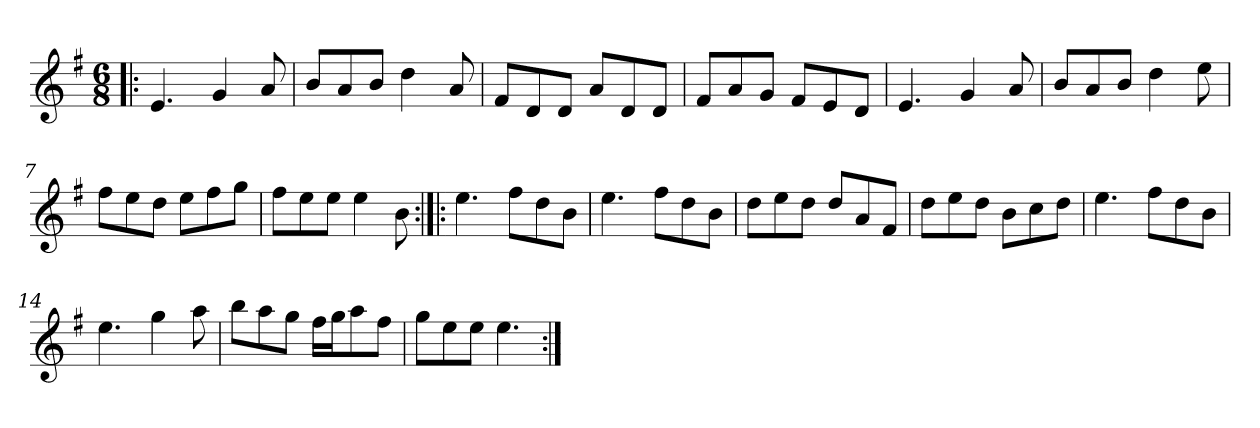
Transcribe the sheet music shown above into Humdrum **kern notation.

**kern
*part1
*staff1
*clefG2
*k[f#]
*e:
*M6/8
=1!|:
4.e/
4g/
8a/
=2
8b/L
8a/
8b/J
4dd\
8a/
=3
8f#/L
8d/
8d/J
8a/L
8d/
8d/J
=4
8f#/L
8a/
8g/J
8f#/L
8e/
8d/J
=5
4.e/
4g/
8a/
=6
8b/L
8a/
8b/J
4dd\
8ee\
=7
8ff#\L
8ee\
8dd\J
8ee\L
8ff#\
8gg\J
=8
8ff#\L
8ee\
8ee\J
4ee\
8b\
!!LO:LB:g=z
=9:|!|:
4.ee\
8ff#\L
8dd\
8b\J
=10
4.ee\
8ff#\L
8dd\
8b\J
=11
8dd\L
8ee\
8dd\J
8dd/L
8a/
8f#/J
=12
8dd\L
8ee\
8dd\J
8b\L
8cc\
8dd\J
=13
4.ee\
8ff#\L
8dd\
8b\J
=14
4.ee\
4gg\
8aa\
=15
8bb\L
8aa\
8gg\J
16ff#\LL
16gg\J
8aa\
8ff#\J
=16
8gg\L
8ee\
8ee\J
4.ee\
=:|!
*-
